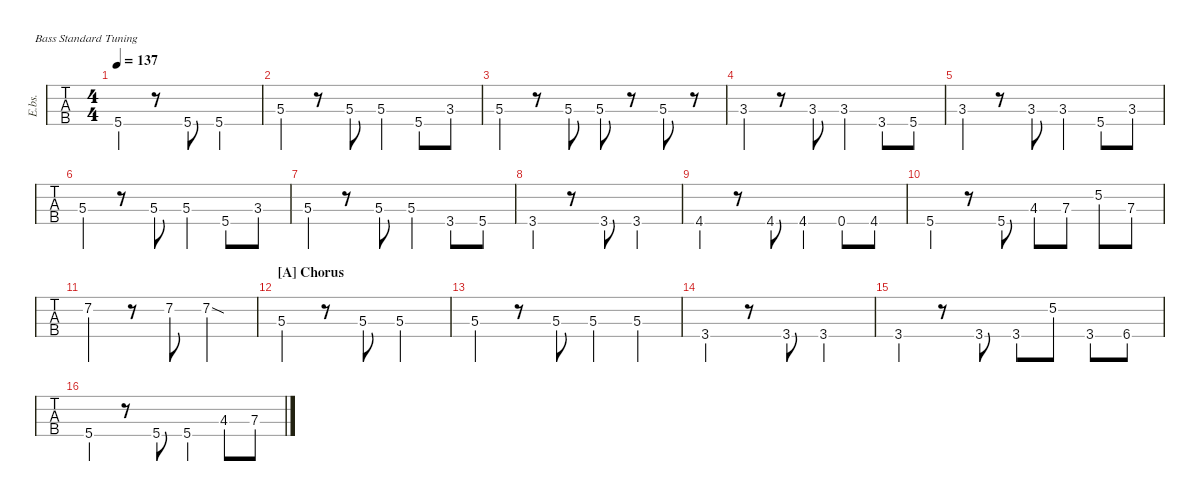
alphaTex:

\defaultSystemsLayout 4
\hideDynamics
\bracketExtendMode nobrackets
\track ("Bass" "E.bs.") {defaultSystemsLayout 4 instrument acousticbass}
\staff {tabs}
\tuning (G2 D2 A1 E1)
\ts (4 4)
\tempo 137
\clef f4
\ks f
5.4{acc forcenatural}.4{dy mf} r.8 5.4{acc forcenatural}.8 5.4{acc forcenatural}.2 |
5.3{acc forcenatural}.4 r.8 5.3{acc forcenatural}.8 5.3{acc forcenatural}.4 5.4{acc forcenatural}.8 3.3{acc forcenatural}.8 |
5.3{acc forcenatural}.4 r.8 5.3{acc forcenatural}.8 5.3{acc forcenatural}.8 r.8 5.3{acc forcenatural}.8 r.8 |
3.3{acc forcenatural}.4 r.8 3.3{acc forcenatural}.8 3.3{acc forcenatural}.4 3.4{acc forcenatural}.8 5.4{acc forcenatural}.8 |
3.3{acc forcenatural}.4 r.8 3.3{acc forcenatural}.8 3.3{acc forcenatural}.4 5.4{acc forcenatural}.8 3.3{acc forcenatural}.8 |
5.3{acc forcenatural}.4 r.8 5.3{acc forcenatural}.8 5.3{acc forcenatural}.4 5.4{acc forcenatural}.8 3.3{acc forcenatural}.8 |
5.3{acc forcenatural}.4 r.8 5.3{acc forcenatural}.8 5.3{acc forcenatural}.4 3.4{acc forcenatural}.8 5.4{acc forcenatural}.8 |
3.4{acc forcenatural}.4 r.8 3.4{acc forcenatural}.8 3.4{acc forcenatural}.2 |
4.4{acc b}.4 r.8 4.4{acc b}.8 4.4{acc b}.4 0.4{acc forcenatural}.8 4.4{acc b}.8 |
5.4{acc forcenatural}.4 r.8 5.4{acc forcenatural}.8 4.3{acc b}.8 7.3{acc forcenatural}.8 5.2{acc forcenatural}.8 7.3{acc forcenatural}.8 |
7.2{acc forcenatural}.4 r.8 7.2{acc forcenatural}.8 7.2{sod acc forcenatural}.2 |
\section ("A" "Chorus")
5.3{acc forcenatural}.4 r.8 5.3{acc forcenatural}.8 5.3{acc forcenatural}.2 |
5.3{acc forcenatural}.4 r.8 5.3{acc forcenatural}.8 5.3{acc forcenatural}.4 5.3{acc forcenatural}.4 |
3.4{acc forcenatural}.4 r.8 3.4{acc forcenatural}.8 3.4{acc forcenatural}.2 |
3.4{acc forcenatural}.4 r.8 3.4{acc forcenatural}.8 3.4{acc forcenatural}.8 5.2{acc forcenatural}.8 3.4{acc forcenatural}.8 6.4{acc b}.8 |
5.4{acc forcenatural}.4 r.8 5.4{acc forcenatural}.8 5.4{acc forcenatural}.4 4.3{acc b}.8 7.3{acc forcenatural}.8
